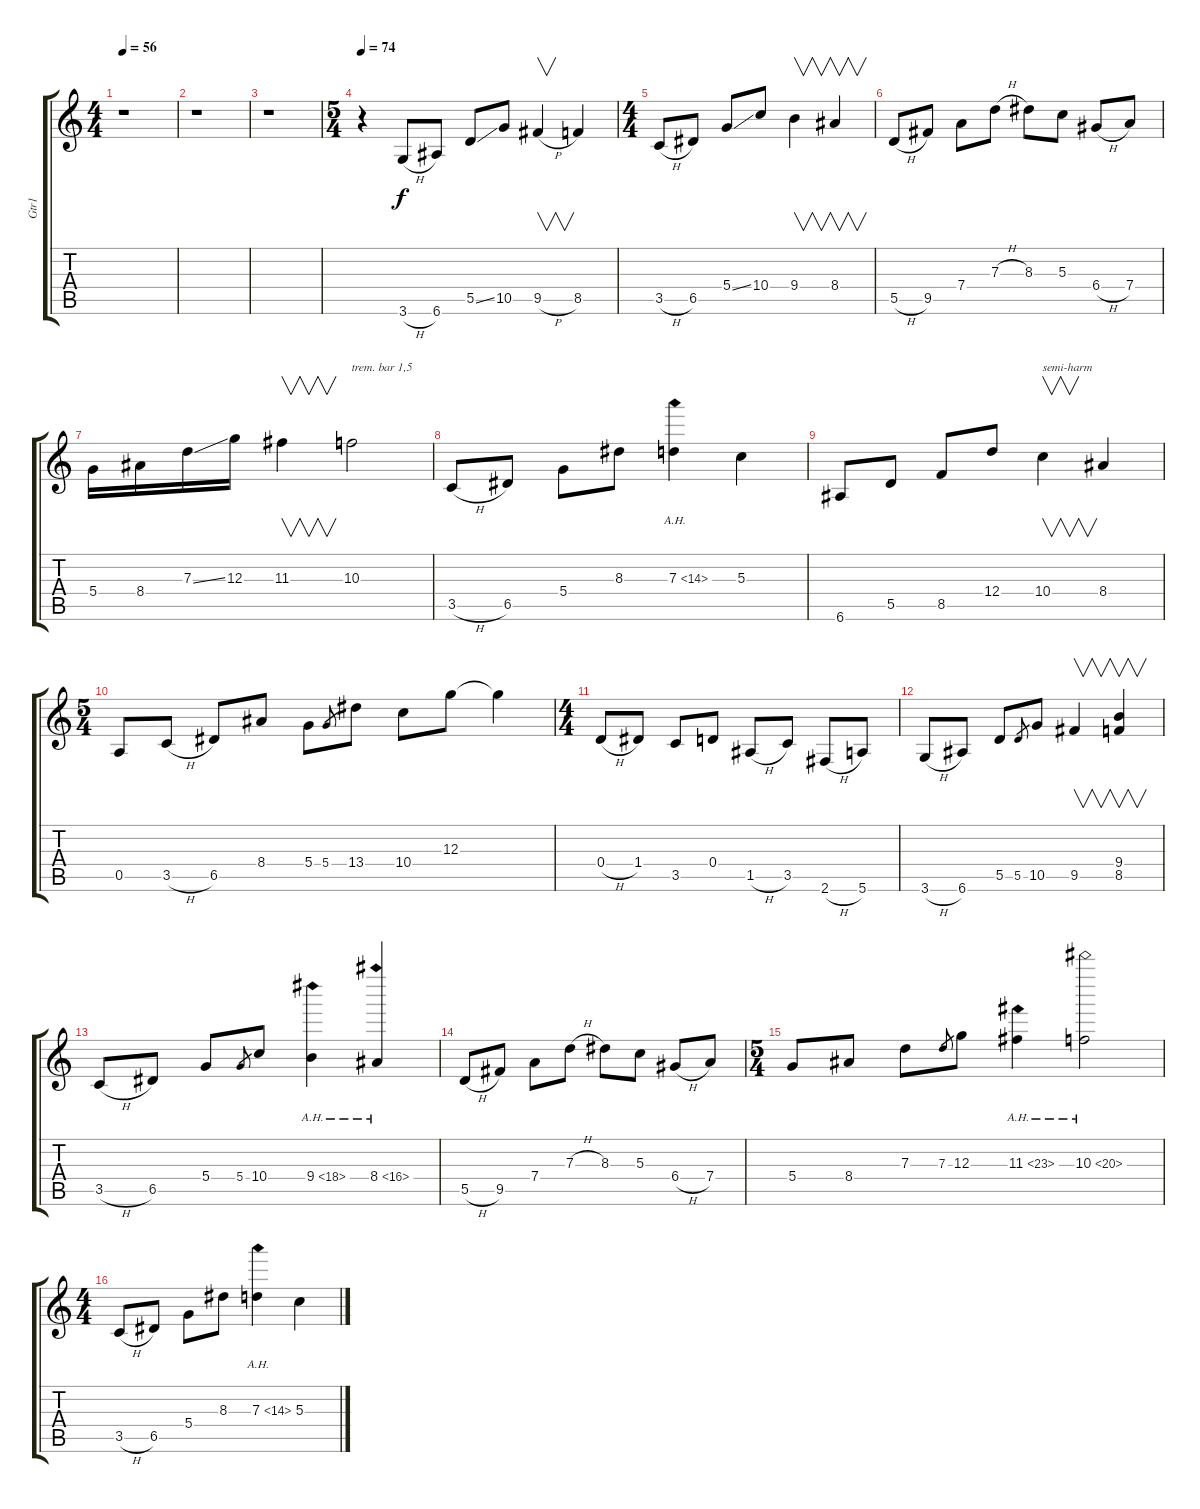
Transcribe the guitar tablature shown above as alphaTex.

\track ("Gtr1" "Gtr1") {instrument distortionguitar}
\staff {score tabs}
\tuning (E4 B3 G3 D3 A2 E2) {hide}
\ts (4 4)
\tempo 56
\clef g2
\ks c
r.1{dy f} |
r.1 |
r.1 |
\ts (5 4)
\tempo 74
r.4 3.6{h}.8 6.6.8 5.5{ss}.8 10.5.8 9.5{h}.4{v} 8.5.4 |
\ts (4 4)
3.5{h}.8 6.5.8 5.4{ss}.8 10.4.8 9.4.4{v} 8.4.4{v} |
5.5{h}.8 9.5.8 7.4.8 7.3{h}.8 8.3.8 5.3.8 6.4{h}.8 7.4.8 |
5.4.16 8.4.16 7.3{ss}.16 12.3.16 11.3.4{v} 10.3.2{txt "trem. bar 1,5"} |
3.5{h}.8 6.5.8 5.4.8 8.3.8 7.3{ah 7}.4 5.3.4 |
6.6.8 5.5.8 8.5.8 12.4.8 10.4.4{v txt "semi-harm"} 8.4.4 |
\ts (5 4)
0.5.8 3.5{h}.8 6.5.8 8.4.8 5.4.8 5.4.8{gr} 13.4.8 10.4.8 12.3.8 12.3{t}.4 |
\ts (4 4)
0.4{h}.8 1.4.8 3.5.8 0.4.8 1.5{h}.8 3.5.8 2.6{h}.8 5.6.8 |
3.6{h}.8 6.6.8 5.5.8 5.5.8{gr} 10.5.8 9.5.4{v} (9.4 8.5).4{v} |
3.5{h}.8 6.5.8 5.4.8 5.4.8{gr} 10.4.8 9.4{ah 9}.4 8.4{ah 8}.4 |
5.5{h}.8 9.5.8 7.4.8 7.3{h}.8 8.3.8 5.3.8 6.4{h}.8 7.4.8 |
\ts (5 4)
5.4.8 8.4.8 7.3.8 7.3.8{gr} 12.3.8 11.3{ah 12}.4 10.3{ah 10}.2 |
\ts (4 4)
3.5{h}.8 6.5.8 5.4.8 8.3.8 7.3{ah 7}.4 5.3.4
